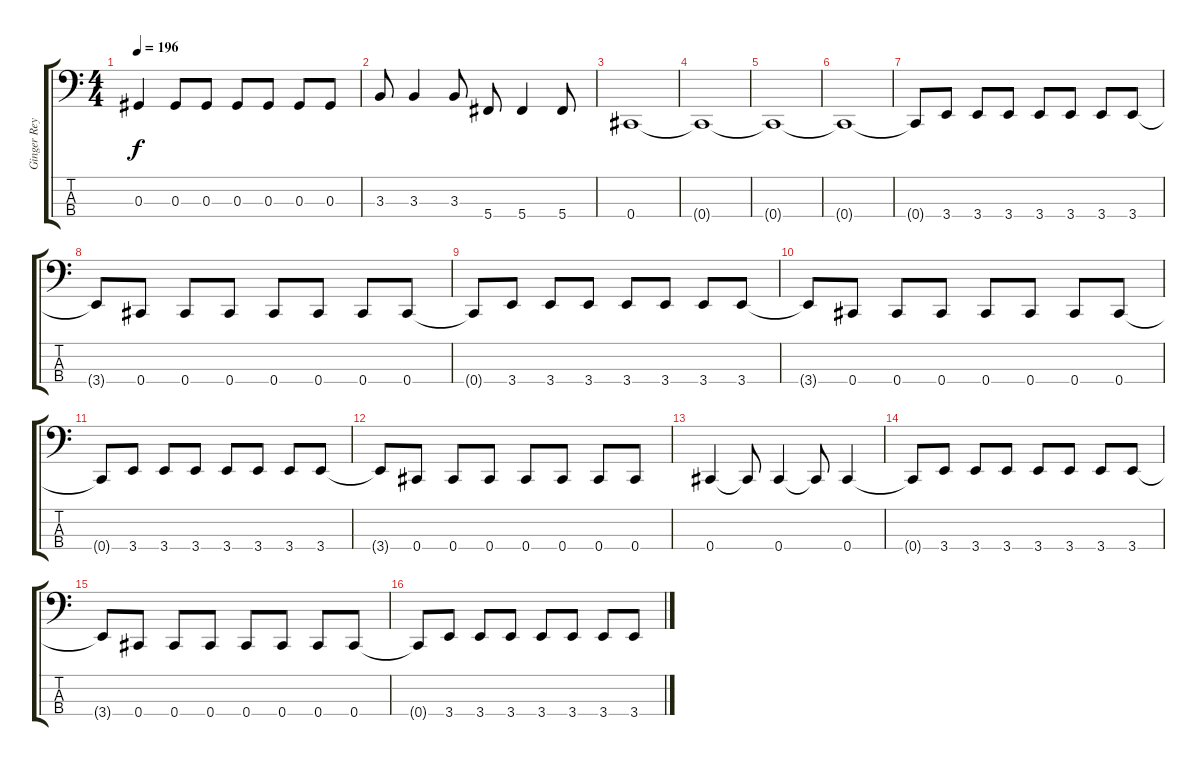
\track ("Ginger Reyes" "Ginger Rey") {instrument electricbassfinger}
\staff {score tabs}
\tuning (Gb2 Db2 Ab1 Db1) {hide}
\ts (4 4)
\tempo 196
\clef f4
\ks c
0.3.4{dy f} 0.3.8 0.3.8 0.3.8 0.3.8 0.3.8 0.3.8 |
3.3.8 3.3.4 3.3.8 5.4.8 5.4.4 5.4.8 |
0.4.1 |
0.4{t}.1 |
0.4{t}.1 |
0.4{t}.1 |
0.4{t}.8 3.4.8 3.4.8 3.4.8 3.4.8 3.4.8 3.4.8 3.4.8 |
3.4{t}.8 0.4.8 0.4.8 0.4.8 0.4.8 0.4.8 0.4.8 0.4.8 |
0.4{t}.8 3.4.8 3.4.8 3.4.8 3.4.8 3.4.8 3.4.8 3.4.8 |
3.4{t}.8 0.4.8 0.4.8 0.4.8 0.4.8 0.4.8 0.4.8 0.4.8 |
0.4{t}.8 3.4.8 3.4.8 3.4.8 3.4.8 3.4.8 3.4.8 3.4.8 |
3.4{t}.8 0.4.8 0.4.8 0.4.8 0.4.8 0.4.8 0.4.8 0.4.8 |
0.4.4 0.4{t}.8 0.4.4 0.4{t}.8 0.4.4 |
0.4{t}.8 3.4.8 3.4.8 3.4.8 3.4.8 3.4.8 3.4.8 3.4.8 |
3.4{t}.8 0.4.8 0.4.8 0.4.8 0.4.8 0.4.8 0.4.8 0.4.8 |
0.4{t}.8 3.4.8 3.4.8 3.4.8 3.4.8 3.4.8 3.4.8 3.4.8
